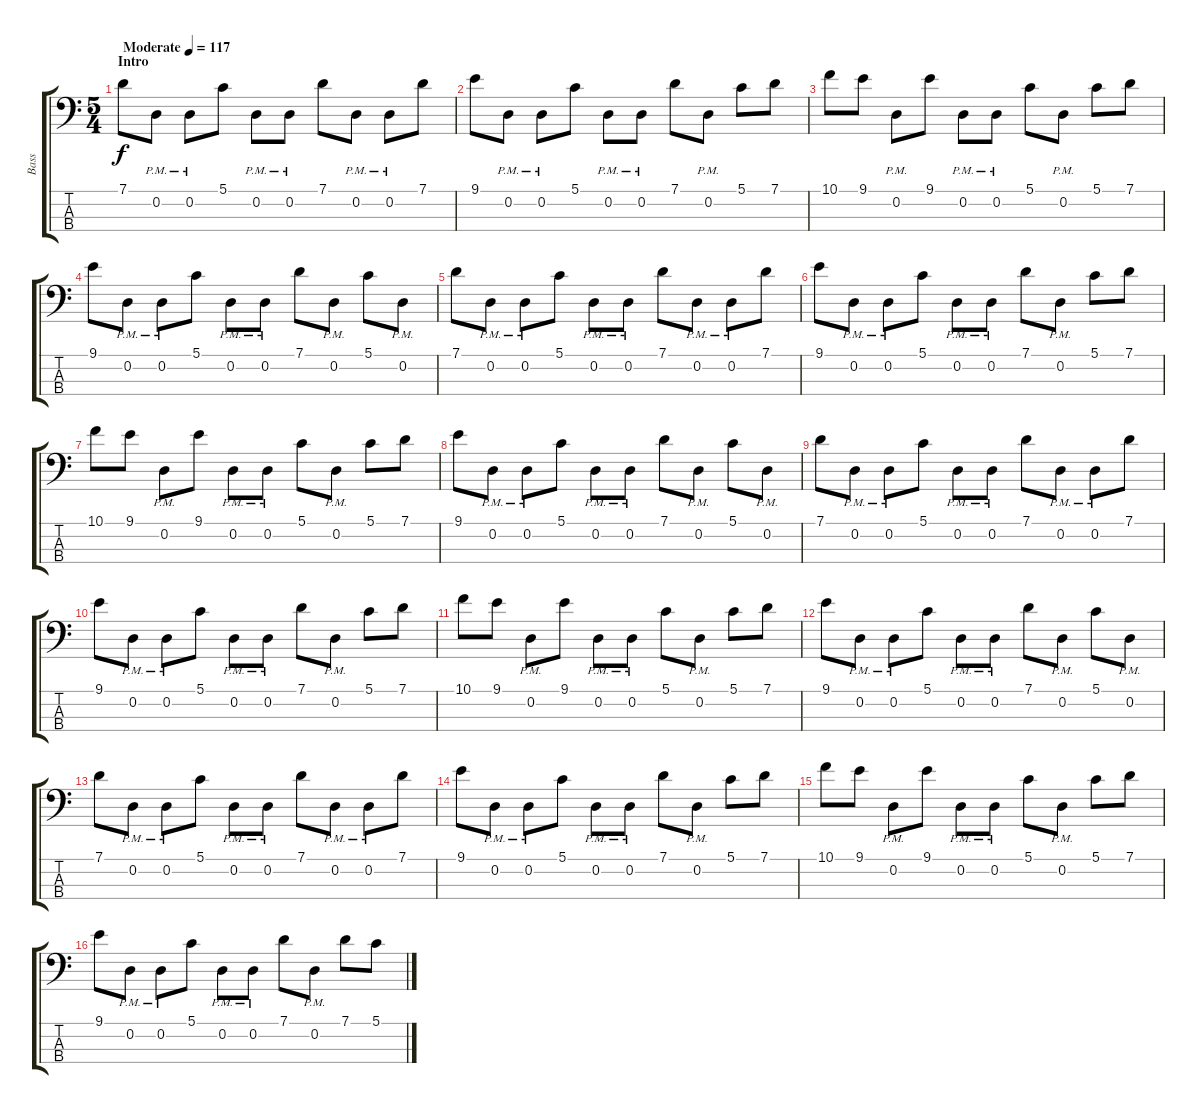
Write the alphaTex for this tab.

\track ("Bass" "Bass") {instrument electricbasspick}
\staff {score tabs}
\tuning (G2 D2 A1 D1) {hide}
\ts (5 4)
\section ("" "Intro")
\tempo (117 "Moderate")
\clef f4
\ks c
7.1.8{dy f instrument electricbasspick} 0.2{pm}.8 0.2{pm}.8 5.1.8 0.2{pm}.8 0.2{pm}.8 7.1.8 0.2{pm}.8 0.2{pm}.8 7.1.8 |
9.1.8 0.2{pm}.8 0.2{pm}.8 5.1.8 0.2{pm}.8 0.2{pm}.8 7.1.8 0.2{pm}.8 5.1.8 7.1.8 |
10.1.8 9.1.8 0.2{pm}.8 9.1.8 0.2{pm}.8 0.2{pm}.8 5.1.8 0.2{pm}.8 5.1.8 7.1.8 |
9.1.8 0.2{pm}.8 0.2{pm}.8 5.1.8 0.2{pm}.8 0.2{pm}.8 7.1.8 0.2{pm}.8 5.1.8 0.2{pm}.8 |
7.1.8 0.2{pm}.8 0.2{pm}.8 5.1.8 0.2{pm}.8 0.2{pm}.8 7.1.8 0.2{pm}.8 0.2{pm}.8 7.1.8 |
9.1.8 0.2{pm}.8 0.2{pm}.8 5.1.8 0.2{pm}.8 0.2{pm}.8 7.1.8 0.2{pm}.8 5.1.8 7.1.8 |
10.1.8 9.1.8 0.2{pm}.8 9.1.8 0.2{pm}.8 0.2{pm}.8 5.1.8 0.2{pm}.8 5.1.8 7.1.8 |
9.1.8 0.2{pm}.8 0.2{pm}.8 5.1.8 0.2{pm}.8 0.2{pm}.8 7.1.8 0.2{pm}.8 5.1.8 0.2{pm}.8 |
7.1.8 0.2{pm}.8 0.2{pm}.8 5.1.8 0.2{pm}.8 0.2{pm}.8 7.1.8 0.2{pm}.8 0.2{pm}.8 7.1.8 |
9.1.8 0.2{pm}.8 0.2{pm}.8 5.1.8 0.2{pm}.8 0.2{pm}.8 7.1.8 0.2{pm}.8 5.1.8 7.1.8 |
10.1.8 9.1.8 0.2{pm}.8 9.1.8 0.2{pm}.8 0.2{pm}.8 5.1.8 0.2{pm}.8 5.1.8 7.1.8 |
9.1.8 0.2{pm}.8 0.2{pm}.8 5.1.8 0.2{pm}.8 0.2{pm}.8 7.1.8 0.2{pm}.8 5.1.8 0.2{pm}.8 |
7.1.8 0.2{pm}.8 0.2{pm}.8 5.1.8 0.2{pm}.8 0.2{pm}.8 7.1.8 0.2{pm}.8 0.2{pm}.8 7.1.8 |
9.1.8 0.2{pm}.8 0.2{pm}.8 5.1.8 0.2{pm}.8 0.2{pm}.8 7.1.8 0.2{pm}.8 5.1.8 7.1.8 |
10.1.8 9.1.8 0.2{pm}.8 9.1.8 0.2{pm}.8 0.2{pm}.8 5.1.8 0.2{pm}.8 5.1.8 7.1.8 |
9.1.8 0.2{pm}.8 0.2{pm}.8 5.1.8 0.2{pm}.8 0.2{pm}.8 7.1.8 0.2{pm}.8 7.1.8 5.1.8
